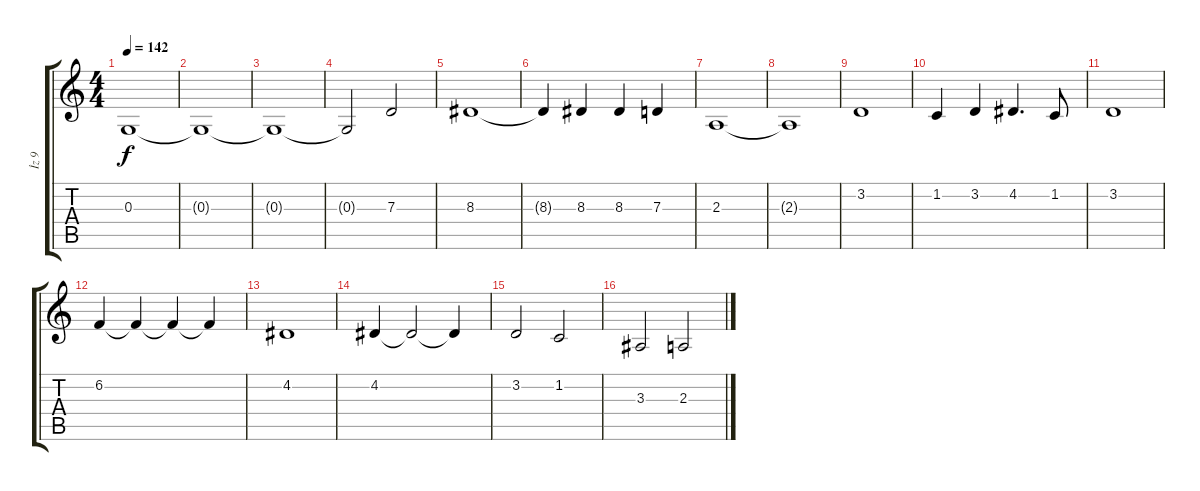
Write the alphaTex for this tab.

\track ("İz 9" "İz 9") {instrument cello}
\staff {score tabs}
\tuning (E4 B3 G3 D3 A2 E2) {hide}
\ts (4 4)
\tempo 142
\clef g2
\ks c
0.3.1{dy f} |
0.3{t}.1 |
0.3{t}.1 |
0.3{t}.2 7.3.2 |
8.3.1 |
8.3{t}.4 8.3.4 8.3.4 7.3.4 |
2.3.1 |
2.3{t}.1 |
3.2.1 |
1.2.4 3.2.4 4.2.4{d} 1.2.8 |
3.2.1 |
6.2.4 6.2{t}.4 6.2{t}.4 6.2{t}.4 |
4.2.1 |
4.2.4 4.2{t}.2 4.2{t}.4 |
3.2.2 1.2.2 |
3.3.2 2.3.2
